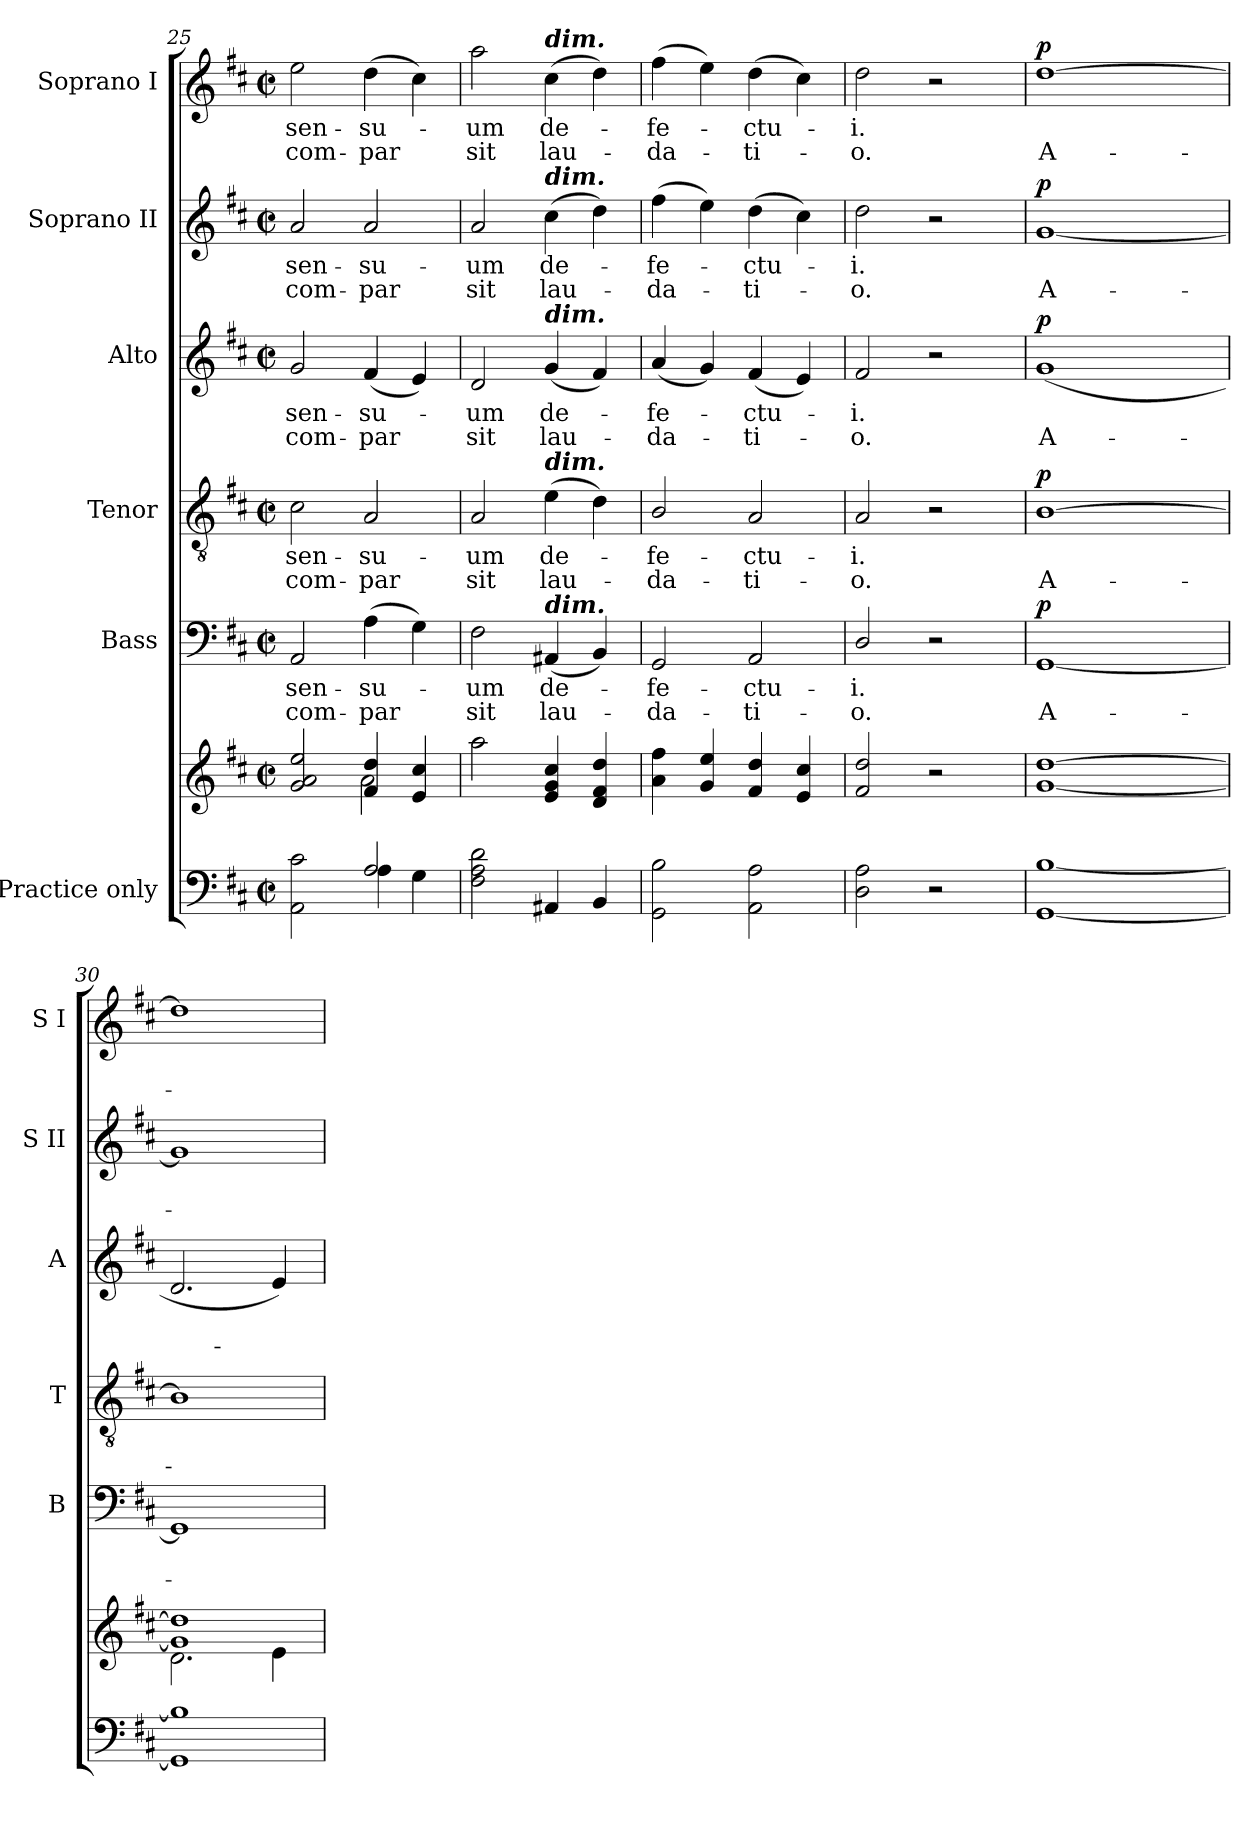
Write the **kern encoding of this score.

**kern	**kern	**kern	**text	**text	**dynam	**kern	**text	**text	**dynam	**kern	**text	**text	**dynam	**kern	**text	**text	**dynam	**kern	**text	**text	**dynam
*part6	*part6	*part5	*part5	*part5	*part5	*part4	*part4	*part4	*part4	*part3	*part3	*part3	*part3	*part2	*part2	*part2	*part2	*part1	*part1	*part1	*part1
*staff7	*staff6	*staff5	*staff5	*staff5	*staff5	*staff4	*staff4	*staff4	*staff4	*staff3	*staff3	*staff3	*staff3	*staff2	*staff2	*staff2	*staff2	*staff1	*staff1	*staff1	*staff1
*I"Practice only	*	*I"Bass	*	*	*	*I"Tenor	*	*	*	*I"Alto	*	*	*	*I"Soprano II	*	*	*	*I"Soprano I	*	*	*
*	*	*I'B	*	*	*	*I'T	*	*	*	*I'A	*	*	*	*I'S II	*	*	*	*I'S I	*	*	*
*clefF4	*clefG2	*clefF4	*	*	*	*clefGv2	*	*	*	*clefG2	*	*	*	*clefG2	*	*	*	*clefG2	*	*	*
*k[f#c#]	*k[f#c#]	*k[f#c#]	*	*	*	*k[f#c#]	*	*	*	*k[f#c#]	*	*	*	*k[f#c#]	*	*	*	*k[f#c#]	*	*	*
*D:	*D:	*D:	*	*	*	*D:	*	*	*	*D:	*	*	*	*D:	*	*	*	*D:	*	*	*
*M2/2	*M2/2	*M2/2	*	*	*	*M2/2	*	*	*	*M2/2	*	*	*	*M2/2	*	*	*	*M2/2	*	*	*
*met(c|)	*met(c|)	*met(c|)	*	*	*	*met(c|)	*	*	*	*met(c|)	*	*	*	*met(c|)	*	*	*	*met(c|)	*	*	*
=25	=25	=25	=25	=25	=25	=25	=25	=25	=25	=25	=25	=25	=25	=25	=25	=25	=25	=25	=25	=25	=25
*^	*^	*	*	*	*	*	*	*	*	*	*	*	*	*	*	*	*	*	*	*	*
!	!	!	!	!	!LO:LY:b	!LO:LY:b	!	!	!LO:LY:b	!LO:LY:b	!	!	!LO:LY:b	!LO:LY:b	!	!	!LO:LY:b	!LO:LY:b	!	!	!LO:LY:b	!LO:LY:b	!
2ryy	2AA\ 2c#\	2g/ 2a/ 2ee/	2ryy	2AA	sen-	-com-	.	2c#	sen-	-com-	.	2g	sen-	-com-	.	2a	sen-	-com-	.	2ee	sen-	-com-	.
!	!	!	!	!	!LO:LY:b	!LO:LY:b	!	!	!LO:LY:b	!LO:LY:b	!	!	!LO:LY:b	!LO:LY:b	!	!	!LO:LY:b	!LO:LY:b	!	!	!LO:LY:b	!LO:LY:b	!
2A/	4A\	4f#/ 4dd/	2a\	(>4A	-su-	par	.	2A	-su-	-par	.	(<4f#	-su-	par	.	2a	-su-	-par	.	(>4dd	-su-	par	.
.	4G\	4e/ 4cc#/	.	4G)	.	.	.	.	.	.	.	4e)	.	.	.	.	.	.	.	4cc#)	.	.	.
=26	=26	=26	=26	=26	=26	=26	=26	=26	=26	=26	=26	=26	=26	=26	=26	=26	=26	=26	=26	=26	=26	=26	=26
!	!	!	!	!	!LO:LY:b	!LO:LY:b	!	!	!LO:LY:b	!LO:LY:b	!	!	!LO:LY:b	!LO:LY:b	!	!	!LO:LY:b	!LO:LY:b	!	!	!LO:LY:b	!LO:LY:b	!
1ryy	2F#\ 2A\ 2d\	2aa\	1ryy	2F#	um	sit	.	2A	um	sit	.	2d	um	sit	.	2a	um	sit	.	2aa	um	sit	.
!	!	!	!	!	!	!	!	!	!	!	!	!	!	!	!	!	!	!	!	!LO:TX:a:Bi:t=dim.	!	!	!
!	!	!	!	!	!	!	!	!	!	!	!	!	!	!	!	!LO:TX:a:Bi:t=dim.	!	!	!	!	!	!	!
!	!	!	!	!	!	!	!	!	!	!	!	!LO:TX:a:Bi:t=dim.	!	!	!	!	!	!	!	!	!	!	!
!	!	!	!	!	!	!	!	!LO:TX:a:Bi:t=dim.	!	!	!	!	!	!	!	!	!	!	!	!	!	!	!
!	!	!	!	!LO:TX:a:Bi:t=dim.	!	!	!	!	!	!	!	!	!	!	!	!	!	!	!	!	!	!	!
!	!	!	!	!	!LO:LY:b	!LO:LY:b	!	!	!LO:LY:b	!LO:LY:b	!	!	!LO:LY:b	!LO:LY:b	!	!	!LO:LY:b	!LO:LY:b	!	!	!LO:LY:b	!LO:LY:b	!
.	4AA#X/	4e/ 4g/ 4cc#/	.	(<4AA#X	de-	lau-	.	(>4e	de-	lau-	.	(<4g	de-	lau-	.	(>4cc#	de-	lau-	.	(>4cc#	de-	lau-	.
.	4BB/	4d/ 4f#/ 4dd/	.	4BB)	.	.	.	4d)	.	.	.	4f#)	.	.	.	4dd)	.	.	.	4dd)	.	.	.
=27	=27	=27	=27	=27	=27	=27	=27	=27	=27	=27	=27	=27	=27	=27	=27	=27	=27	=27	=27	=27	=27	=27	=27
!	!	!	!	!	!LO:LY:b	!LO:LY:b	!	!	!LO:LY:b	!LO:LY:b	!	!	!LO:LY:b	!LO:LY:b	!	!	!LO:LY:b	!LO:LY:b	!	!	!LO:LY:b	!LO:LY:b	!
1ryy	2GG\ 2B\	4a\ 4ff#\	1ryy	2GG	fe-	-da-	.	2B/	fe-	-da-	.	(<4a	fe-	da-	.	(>4ff#	fe-	da-	.	(>4ff#	fe-	da-	.
.	.	4g/ 4ee/	.	.	.	.	.	.	.	.	.	4g)	.	.	.	4ee)	.	.	.	4ee)	.	.	.
!	!	!	!	!	!LO:LY:b	!LO:LY:b	!	!	!LO:LY:b	!LO:LY:b	!	!	!LO:LY:b	!LO:LY:b	!	!	!LO:LY:b	!LO:LY:b	!	!	!LO:LY:b	!LO:LY:b	!
.	2AA\ 2A\	4f#/ 4dd/	.	2AA	-ctu-	-ti-	.	2A	-ctu-	-ti-	.	(<4f#	ctu-	ti-	.	(>4dd	ctu-	ti-	.	(>4dd	ctu-	ti-	.
.	.	4e/ 4cc#/	.	.	.	.	.	.	.	.	.	4e)	.	.	.	4cc#)	.	.	.	4cc#)	.	.	.
=28	=28	=28	=28	=28	=28	=28	=28	=28	=28	=28	=28	=28	=28	=28	=28	=28	=28	=28	=28	=28	=28	=28	=28
!	!	!	!	!	!LO:LY:b	!LO:LY:b	!	!	!LO:LY:b	!LO:LY:b	!	!	!LO:LY:b	!LO:LY:b	!	!	!LO:LY:b	!LO:LY:b	!	!	!LO:LY:b	!LO:LY:b	!
2ryy	2D\ 2A\	2f#/ 2dd/	2ryy	2D/	-i.	o.	.	2A	-i.	o.	.	2f#	i.	o.	.	2dd	i.	o.	.	2dd	i.	o.	.
2r	4ryy	2r	4ryy	2r	.	.	.	2r	.	.	.	2r	.	.	.	2r	.	.	.	2r	.	.	.
.	4ryy	.	4ryy	.	.	.	.	.	.	.	.	.	.	.	.	.	.	.	.	.	.	.	.
=29	=29	=29	=29	=29	=29	=29	=29	=29	=29	=29	=29	=29	=29	=29	=29	=29	=29	=29	=29	=29	=29	=29	=29
!	!	!	!	!	!	!LO:LY:b	!LO:DY:b	!	!	!LO:LY:b	!LO:DY:b	!	!	!LO:LY:b	!LO:DY:b	!	!	!LO:LY:b	!LO:DY:b	!	!	!LO:LY:b	!LO:DY:b
1ryy	[1GG\ [1B\	[1g/ [1dd/	4ryy	[1GG	.	A-	p	[1B	.	A-	p	(<1g	.	A-	p	[1g	.	A-	p	[1dd	.	A-	p
.	.	.	4ryy	.	.	.	.	.	.	.	.	.	.	.	.	.	.	.	.	.	.	.	.
.	.	.	4ryy	.	.	.	.	.	.	.	.	.	.	.	.	.	.	.	.	.	.	.	.
.	.	.	4ryy	.	.	.	.	.	.	.	.	.	.	.	.	.	.	.	.	.	.	.	.
=30	=30	=30	=30	=30	=30	=30	=30	=30	=30	=30	=30	=30	=30	=30	=30	=30	=30	=30	=30	=30	=30	=30	=30
1ryy	1GG\] 1B\]	1g/] 1dd/]	2.d\	1GG]	.	.	.	1B]	.	.	.	2.d	.	.	.	1g]	.	.	.	1dd]	.	.	.
.	.	.	4e\	.	.	.	.	.	.	.	.	4e)	.	.	.	.	.	.	.	.	.	.	.
*v	*v	*	*	*	*	*	*	*	*	*	*	*	*	*	*	*	*	*	*	*	*	*	*
*	*v	*v	*	*	*	*	*	*	*	*	*	*	*	*	*	*	*	*	*	*	*	*
=	=	=	=	=	=	=	=	=	=	=	=	=	=	=	=	=	=	=	=	=	=
*-	*-	*-	*-	*-	*-	*-	*-	*-	*-	*-	*-	*-	*-	*-	*-	*-	*-	*-	*-	*-	*-
